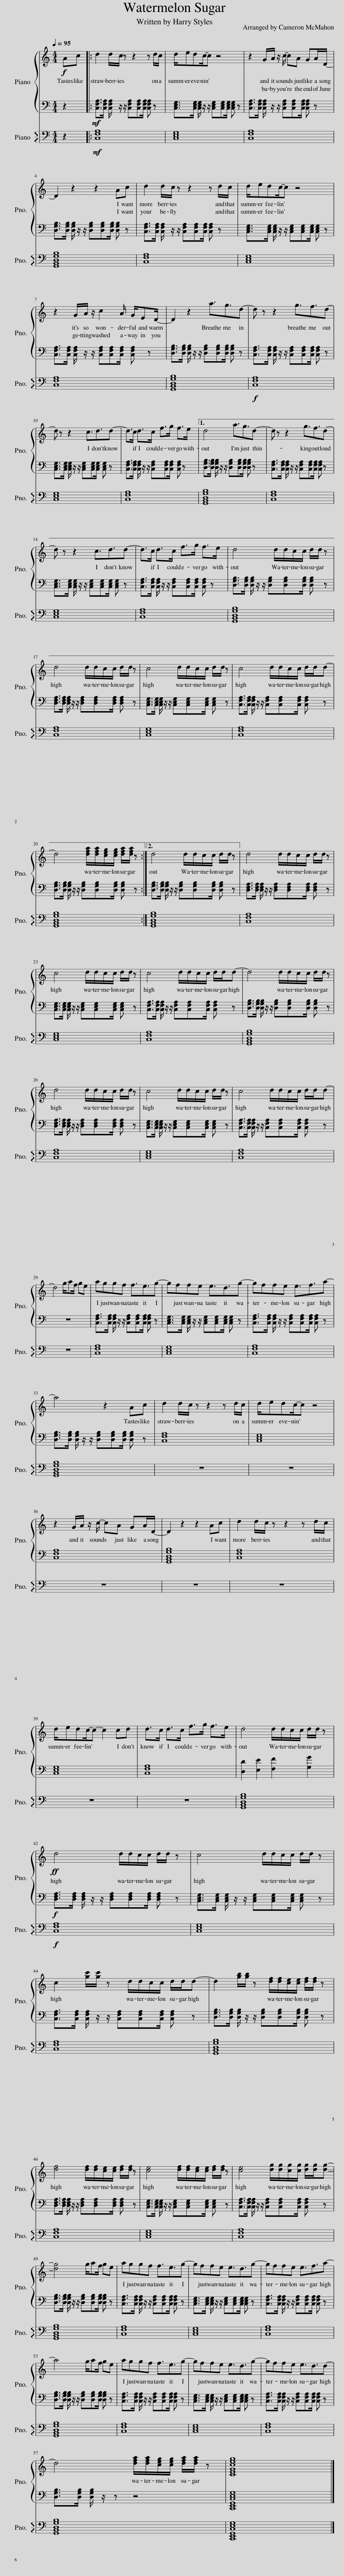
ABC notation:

X:1
%%score { 1 | 2 } 3
L:1/8
Q:1/4=95
M:4/4
I:linebreak $
K:C
V:1 treble
V:2 bass
V:3 bass
V:1
!f! Ac |: d2 d/c/ z z2 z d/c/ | d/edc/-c z4 | z2 G/A/ z/ c/- cA GA/D/- |$ D2 z2 z2 Ac | %5
 d2 d/c/ z z2 z d/c/ | d/edc/-c z4 |$ z2 G/A/ z/ c2 A/ G/ED/- | D2 z2 a3/2g3/2d- | d z z2 g3/2f3/2d- |$ %10
 d z z2 c3/2d3/2d- | d>c d>c f>g f>e |1 d4 a3/2g3/2d- | d z z2 g3/2f3/2d- |$ d z z2 c3/2d3/2d- | %15
 d>c d>c f>g f>e | d4 d/d/c/c/ d/d/ z |$ d4 d/d/c/c/ d/d/ z | c4 d/d/c/c/ d/d/ z | c4 d/d/c/c/ d/d/d- |$ %20
 d4 [dfa]/[dfa]/[ceg]/[ceg]/ [dfa]/[dfa]/ z :|2 d4 d/d/c/c/ d/d/ z || d4 d/d/c/c/ d/d/ z |$ c4 d/d/c/c/ d/d/ z | c4 d/d/c/c/ d/d/d- | %25
 d4 d/d/c/c/ d/d/ z |$ d4 d/d/c/c/ d/d/ z | c4 d/d/c/c/ d/d/ z | c4 d/d/c/c/ d/d/d- |$ d4 g/af/ ge | %30
 aggf f3/2e3/2g- | gffe e3/2d3/2g- | gffe e3/2f3/2a- |$ a4 z2 Ac | d2 d/c/ z z2 z d/c/ | %35
 d/edc/-c z4 |$ z2 G/A/ z/ c/- cA GA/D/- | D2 z2 z2 Ac | d2 d/c/ z z2 z d/c/ |$ d/edc/-c- c2 cd | %40
 d>c d>c f>g f>e | d4 d/d/c/c/ d/d/ z |$!ff! d4 d/d/c/c/ d/d/ z | c4 d/d/c/c/ d/d/ z |$ c2 [gc']/[gc']/ z d/d/c/c/ d/d/d- | %45
 d2 [gb]/[gb]/ z [df]/[df]/[ce]/[ce]/ [df]/[df]/ z |$ [df]4 [df]/[df]/[ce]/[ce]/ [df]/[df]/ z | [ce]4 [df]/[df]/[ce]/[ce]/ [df]/[df]/ z | [ce]4 [dg]/[dg]/[cg]/[cg]/ [dg]/[dg]/[dg]- |$ [dg]4 g/af/ ge | %50
 aggf f3/2e3/2g- | gffe e3/2d3/2g- | gffe e3/2f3/2a- |$ a4 g/af/ ge | aggf f3/2e3/2g- | %55
 gffe e3/2d3/2g- | gffe e3/2d3/2d- |$ d4 [dfa]/[dfa]/[ceg]/[ceg]/ [dfa]/[dfa]/ z | [CEGceg]8 |] %59
V:2
 z2 |:!mf! [C,F,A,]>[C,F,A,] [C,F,A,]/ z/ z/ [C,F,A,][C,F,A,][C,F,A,]/ [C,F,A,] z | [C,E,G,]>[C,E,G,] [C,E,G,]/ z/ z/ [C,E,G,][C,E,G,][C,E,G,]/ [C,E,G,] z | [C,F,A,]>[C,F,A,] [C,F,A,]/ z/ z/ [C,F,A,][C,F,A,][C,F,A,]/ [C,F,A,] z |$ [D,G,B,]>[D,G,B,] [D,G,B,]/ z/ z/ [D,G,B,][D,G,B,][D,G,B,]/ [D,G,B,] z | %5
 [C,F,A,]>[C,F,A,] [C,F,A,]/ z/ z/ [C,F,A,][C,F,A,][C,F,A,]/ [C,F,A,] z | [C,E,G,]>[C,E,G,] [C,E,G,]/ z/ z/ [C,E,G,][C,E,G,][C,E,G,]/ [C,E,G,] z |$ [C,F,A,]>[C,F,A,] [C,F,A,]/ z/ z/ [C,F,A,][C,F,A,][C,F,A,]/ [C,F,A,] z | [D,G,B,]>[D,G,B,] [D,G,B,]/ z/ z/ [D,G,B,][D,G,B,][D,G,B,]/ [D,G,B,] z | [C,F,A,]>[C,F,A,] [C,F,A,]/ z/ z/ [C,F,A,][C,F,A,][C,F,A,]/ [C,F,A,] z |$ %10
 [C,E,G,]>[C,E,G,] [C,E,G,]/ z/ z/ [C,E,G,][C,E,G,][C,E,G,]/ [C,E,G,] z | [C,F,A,]>[C,F,A,] [C,F,A,]/ z/ z/ [C,F,A,][C,F,A,][C,F,A,]/ [C,F,A,] z |1 [D,G,B,]>[D,G,B,] [D,G,B,]/ z/ z/ [D,G,B,][D,G,B,][D,G,B,]/ [D,G,B,] z | [C,F,A,]>[C,F,A,] [C,F,A,]/ z/ z/ [C,F,A,][C,F,A,][C,F,A,]/ [C,F,A,] z |$ [C,E,G,]>[C,E,G,] [C,E,G,]/ z/ z/ [C,E,G,][C,E,G,][C,E,G,]/ [C,E,G,] z | %15
 [C,F,A,]>[C,F,A,] [C,F,A,]/ z/ z/ [C,F,A,][C,F,A,][C,F,A,]/ [C,F,A,] z | [D,G,B,]>[D,G,B,] [D,G,B,]/ z/ z/ [D,G,B,][D,G,B,][D,G,B,]/ [D,G,B,] z |$ [D,F,A,]>[D,F,A,] [D,F,A,]/ z/ z/ [D,F,A,][D,F,A,][D,F,A,]/ [D,F,A,] z | [C,E,G,]>[C,E,G,] [C,E,G,]/ z/ z/ [C,E,G,][C,E,G,][C,E,G,]/ [C,E,G,] z | [C,F,A,]>[C,F,A,] [C,F,A,]/ z/ z/ [C,F,A,][C,F,A,][C,F,A,]/ [C,F,A,] z |$ %20
 [D,G,B,]>[D,G,B,] [D,G,B,]/ z/ z/ [D,G,B,][D,G,B,][D,G,B,]/ [D,G,B,] z :|2 [D,G,B,]>[D,G,B,] [D,G,B,]/ z/ z/ [D,G,B,][D,G,B,][D,G,B,]/ [D,G,B,] z || [D,F,A,]>[D,F,A,] [D,F,A,]/ z/ z/ [D,F,A,][D,F,A,][D,F,A,]/ [D,F,A,] z |$ [C,E,G,]>[C,E,G,] [C,E,G,]/ z/ z/ [C,E,G,][C,E,G,][C,E,G,]/ [C,E,G,] z | [C,F,A,]>[C,F,A,] [C,F,A,]/ z/ z/ [C,F,A,][C,F,A,][C,F,A,]/ [C,F,A,] z | %25
 [D,G,B,]>[D,G,B,] [D,G,B,]/ z/ z/ [D,G,B,][D,G,B,][D,G,B,]/ [D,G,B,] z |$ [D,F,A,]>[D,F,A,] [D,F,A,]/ z/ z/ [D,F,A,][D,F,A,][D,F,A,]/ [D,F,A,] z | [C,E,G,]>[C,E,G,] [C,E,G,]/ z/ z/ [C,E,G,][C,E,G,][C,E,G,]/ [C,E,G,] z | [C,F,A,]>[C,F,A,] [C,F,A,]/ z/ z/ [C,F,A,][C,F,A,][C,F,A,]/ [C,F,A,] z |$ z8 | %30
 [C,F,A,]>[C,F,A,] [C,F,A,]/ z/ z/ [C,F,A,][C,F,A,][C,F,A,]/ [C,F,A,] z | [C,E,G,]>[C,E,G,] [C,E,G,]/ z/ z/ [C,E,G,][C,E,G,][C,E,G,]/ [C,E,G,] z | [C,F,A,]>[C,F,A,] [C,F,A,]/ z/ z/ [C,F,A,][C,F,A,][C,F,A,]/ [C,F,A,] z |$ [D,G,B,]>[D,G,B,] [D,G,B,]/ z/ z/ [D,G,B,][D,G,B,][D,G,B,]/ [D,G,B,] z | [C,F,A,]8 | %35
 [C,E,G,]8 |$ [C,F,A,]8 | [G,,B,,D,G,B,]8 | [C,F,A,]8 |$ [C,E,G,]8 | %40
 [C,F,A,]8 | [D,D]2 [E,E]2 [F,F]2 [G,G]2 |$!f! [D,F,A,]>[D,F,A,] [D,F,A,]/ z/ z/ [D,F,A,][D,F,A,][D,F,A,]/ [D,F,A,] z | [C,E,G,]>[C,E,G,] [C,E,G,]/ z/ z/ [C,E,G,][C,E,G,][C,E,G,]/ [C,E,G,] z |$ [C,F,A,]>[C,F,A,] [C,F,A,]/ z/ z/ [C,F,A,][C,F,A,][C,F,A,]/ [C,F,A,] z | %45
 [D,G,B,]>[D,G,B,] [D,G,B,]/ z/ z/ [D,G,B,][D,G,B,][D,G,B,]/ [D,G,B,] z |$ [D,F,A,]>[D,F,A,] [D,F,A,]/ z/ z/ [D,F,A,][D,F,A,][D,F,A,]/ [D,F,A,] z | [C,E,G,]>[C,E,G,] [C,E,G,]/ z/ z/ [C,E,G,][C,E,G,][C,E,G,]/ [C,E,G,] z | [C,F,A,]>[C,F,A,] [C,F,A,]/ z/ z/ [C,F,A,][C,F,A,][C,F,A,]/ [C,F,A,] z |$ [D,G,B,]>[D,G,B,] [D,G,B,]/ z/ z/ [D,G,B,][D,G,B,][D,G,B,]/ [D,G,B,] z | %50
 [C,F,A,]>[C,F,A,] [C,F,A,]/ z/ z/ [C,F,A,][C,F,A,][C,F,A,]/ [C,F,A,] z | [C,E,G,]>[C,E,G,] [C,E,G,]/ z/ z/ [C,E,G,][C,E,G,][C,E,G,]/ [C,E,G,] z | [C,F,A,]>[C,F,A,] [C,F,A,]/ z/ z/ [C,F,A,][C,F,A,][C,F,A,]/ [C,F,A,] z |$ [D,G,B,]>[D,G,B,] [D,G,B,]/ z/ z/ [D,G,B,][D,G,B,][D,G,B,]/ [D,G,B,] z | [C,F,A,]>[C,F,A,] [C,F,A,]/ z/ z/ [C,F,A,][C,F,A,][C,F,A,]/ [C,F,A,] z | %55
 [C,E,G,]>[C,E,G,] [C,E,G,]/ z/ z/ [C,E,G,][C,E,G,][C,E,G,]/ [C,E,G,] z | [C,F,A,]>[C,F,A,] [C,F,A,]/ z/ z/ [C,F,A,][C,F,A,][C,F,A,]/ [C,F,A,] z |$ [D,G,B,]>[D,G,B,] [D,G,B,]/ z/ z z4 | [C,,E,,G,,C,E,G,]8 |] %59
V:3
 z2 |:!mf! [C,F,A,]8 | [C,E,G,]8 | [C,F,A,]8 |$ [G,,B,,D,G,B,]8 | %5
 [C,F,A,]8 | [C,E,G,]8 |$ [C,F,A,]8 | [G,,B,,D,G,B,]8 |!f! [C,F,A,]8 |$ %10
 [C,E,G,]8 | [C,F,A,]8 |1 [G,,B,,D,G,B,]8 | [C,F,A,]8 |$ [C,E,G,]8 | %15
 [C,F,A,]8 | [G,,B,,D,G,B,]8 |$ [C,F,A,]8 | [C,E,G,]8 | [C,F,A,]8 |$ %20
 [G,,B,,D,G,B,]8 :|2 [G,,B,,D,G,B,]8 || [C,F,A,]8 |$ [C,E,G,]8 | [C,F,A,]8 | %25
 [G,,B,,D,G,B,]8 |$ [C,F,A,]8 | [C,E,G,]8 | [C,F,A,]8 |$ z8 | %30
 [C,F,A,]8 | [C,E,G,]8 | [C,F,A,]8 |$ [G,,B,,D,G,B,]8 | z8 | %35
 z8 |$ z8 | z8 | z8 |$ z8 | %40
 z8 | [G,,B,,D,G,B,]8 |$!f! [C,F,A,]8 | [C,E,G,]8 |$ [C,F,A,]8 | %45
 [G,,B,,D,G,B,]8 |$ [C,F,A,]8 | [C,E,G,]8 | [C,F,A,]8 |$ [G,,B,,D,G,B,]8 | %50
 [C,F,A,]8 | [C,E,G,]8 | [C,F,A,]8 |$ [G,,B,,D,G,B,]8 | [C,F,A,]8 | %55
 [C,E,G,]8 | [C,F,A,]8 |$ [G,,B,,D,G,B,]8 | [C,,E,,G,,C,E,G,]8 |] %59
